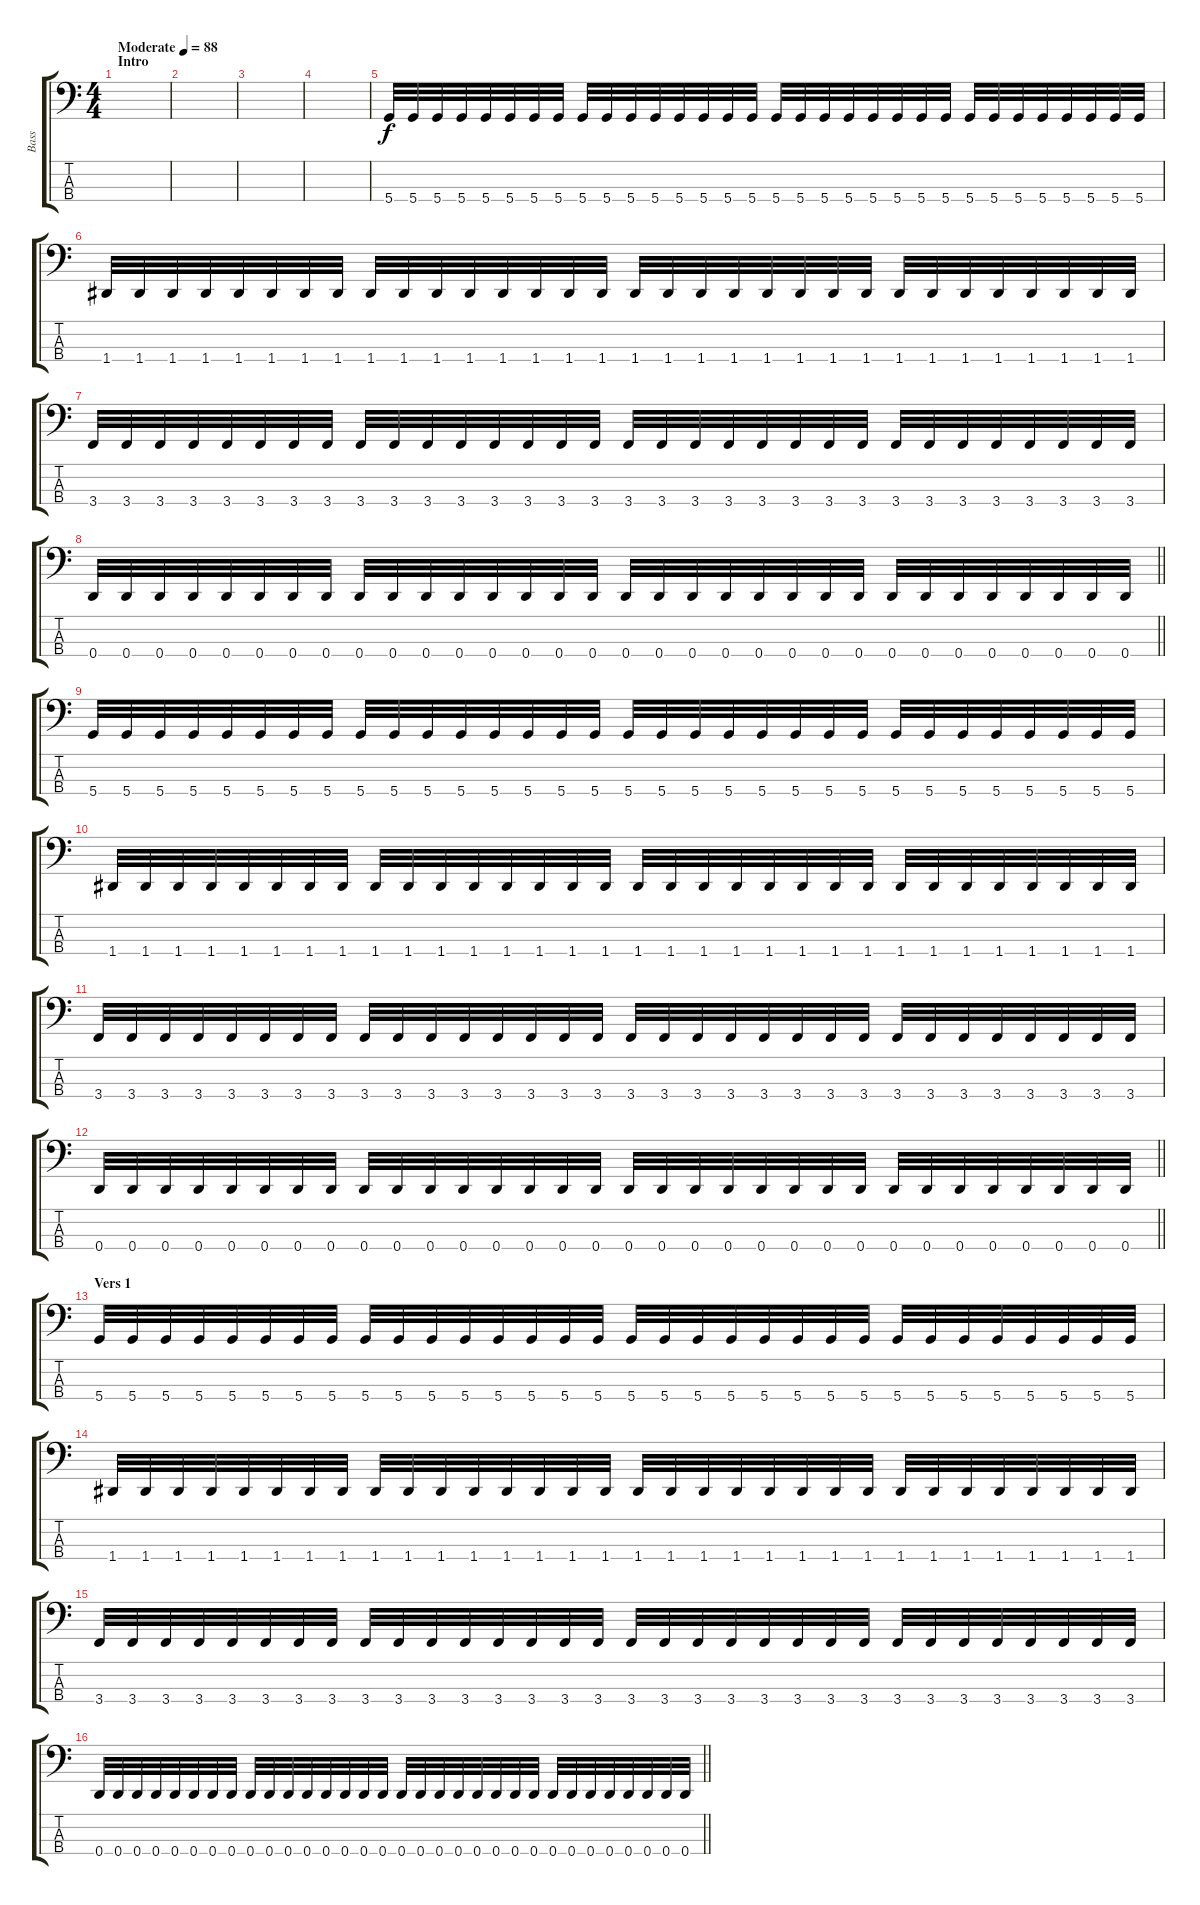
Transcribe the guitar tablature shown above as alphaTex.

\track ("Bass" "Bass") {instrument electricbasspick}
\staff {score tabs}
\tuning (F2 C2 G1 D1) {hide}
\ts (4 4)
\section ("" "Intro")
\tempo (88 "Moderate")
\clef f4
\ks c
|
|
|
|
5.4.32 5.4.32 5.4.32 5.4.32 5.4.32 5.4.32 5.4.32 5.4.32 5.4.32 5.4.32 5.4.32 5.4.32 5.4.32 5.4.32 5.4.32 5.4.32 5.4.32 5.4.32 5.4.32 5.4.32 5.4.32 5.4.32 5.4.32 5.4.32 5.4.32 5.4.32 5.4.32 5.4.32 5.4.32 5.4.32 5.4.32 5.4.32 |
1.4.32 1.4.32 1.4.32 1.4.32 1.4.32 1.4.32 1.4.32 1.4.32 1.4.32 1.4.32 1.4.32 1.4.32 1.4.32 1.4.32 1.4.32 1.4.32 1.4.32 1.4.32 1.4.32 1.4.32 1.4.32 1.4.32 1.4.32 1.4.32 1.4.32 1.4.32 1.4.32 1.4.32 1.4.32 1.4.32 1.4.32 1.4.32 |
3.4.32 3.4.32 3.4.32 3.4.32 3.4.32 3.4.32 3.4.32 3.4.32 3.4.32 3.4.32 3.4.32 3.4.32 3.4.32 3.4.32 3.4.32 3.4.32 3.4.32 3.4.32 3.4.32 3.4.32 3.4.32 3.4.32 3.4.32 3.4.32 3.4.32 3.4.32 3.4.32 3.4.32 3.4.32 3.4.32 3.4.32 3.4.32 |
\barLineRight lightlight
0.4.32 0.4.32 0.4.32 0.4.32 0.4.32 0.4.32 0.4.32 0.4.32 0.4.32 0.4.32 0.4.32 0.4.32 0.4.32 0.4.32 0.4.32 0.4.32 0.4.32 0.4.32 0.4.32 0.4.32 0.4.32 0.4.32 0.4.32 0.4.32 0.4.32 0.4.32 0.4.32 0.4.32 0.4.32 0.4.32 0.4.32 0.4.32 |
5.4.32 5.4.32 5.4.32 5.4.32 5.4.32 5.4.32 5.4.32 5.4.32 5.4.32 5.4.32 5.4.32 5.4.32 5.4.32 5.4.32 5.4.32 5.4.32 5.4.32 5.4.32 5.4.32 5.4.32 5.4.32 5.4.32 5.4.32 5.4.32 5.4.32 5.4.32 5.4.32 5.4.32 5.4.32 5.4.32 5.4.32 5.4.32 |
1.4.32 1.4.32 1.4.32 1.4.32 1.4.32 1.4.32 1.4.32 1.4.32 1.4.32 1.4.32 1.4.32 1.4.32 1.4.32 1.4.32 1.4.32 1.4.32 1.4.32 1.4.32 1.4.32 1.4.32 1.4.32 1.4.32 1.4.32 1.4.32 1.4.32 1.4.32 1.4.32 1.4.32 1.4.32 1.4.32 1.4.32 1.4.32 |
3.4.32 3.4.32 3.4.32 3.4.32 3.4.32 3.4.32 3.4.32 3.4.32 3.4.32 3.4.32 3.4.32 3.4.32 3.4.32 3.4.32 3.4.32 3.4.32 3.4.32 3.4.32 3.4.32 3.4.32 3.4.32 3.4.32 3.4.32 3.4.32 3.4.32 3.4.32 3.4.32 3.4.32 3.4.32 3.4.32 3.4.32 3.4.32 |
\barLineRight lightlight
0.4.32 0.4.32 0.4.32 0.4.32 0.4.32 0.4.32 0.4.32 0.4.32 0.4.32 0.4.32 0.4.32 0.4.32 0.4.32 0.4.32 0.4.32 0.4.32 0.4.32 0.4.32 0.4.32 0.4.32 0.4.32 0.4.32 0.4.32 0.4.32 0.4.32 0.4.32 0.4.32 0.4.32 0.4.32 0.4.32 0.4.32 0.4.32 |
\section ("" "Vers 1")
5.4.32 5.4.32 5.4.32 5.4.32 5.4.32 5.4.32 5.4.32 5.4.32 5.4.32 5.4.32 5.4.32 5.4.32 5.4.32 5.4.32 5.4.32 5.4.32 5.4.32 5.4.32 5.4.32 5.4.32 5.4.32 5.4.32 5.4.32 5.4.32 5.4.32 5.4.32 5.4.32 5.4.32 5.4.32 5.4.32 5.4.32 5.4.32 |
1.4.32 1.4.32 1.4.32 1.4.32 1.4.32 1.4.32 1.4.32 1.4.32 1.4.32 1.4.32 1.4.32 1.4.32 1.4.32 1.4.32 1.4.32 1.4.32 1.4.32 1.4.32 1.4.32 1.4.32 1.4.32 1.4.32 1.4.32 1.4.32 1.4.32 1.4.32 1.4.32 1.4.32 1.4.32 1.4.32 1.4.32 1.4.32 |
3.4.32 3.4.32 3.4.32 3.4.32 3.4.32 3.4.32 3.4.32 3.4.32 3.4.32 3.4.32 3.4.32 3.4.32 3.4.32 3.4.32 3.4.32 3.4.32 3.4.32 3.4.32 3.4.32 3.4.32 3.4.32 3.4.32 3.4.32 3.4.32 3.4.32 3.4.32 3.4.32 3.4.32 3.4.32 3.4.32 3.4.32 3.4.32 |
\barLineRight lightlight
0.4.32 0.4.32 0.4.32 0.4.32 0.4.32 0.4.32 0.4.32 0.4.32 0.4.32 0.4.32 0.4.32 0.4.32 0.4.32 0.4.32 0.4.32 0.4.32 0.4.32 0.4.32 0.4.32 0.4.32 0.4.32 0.4.32 0.4.32 0.4.32 0.4.32 0.4.32 0.4.32 0.4.32 0.4.32 0.4.32 0.4.32 0.4.32
